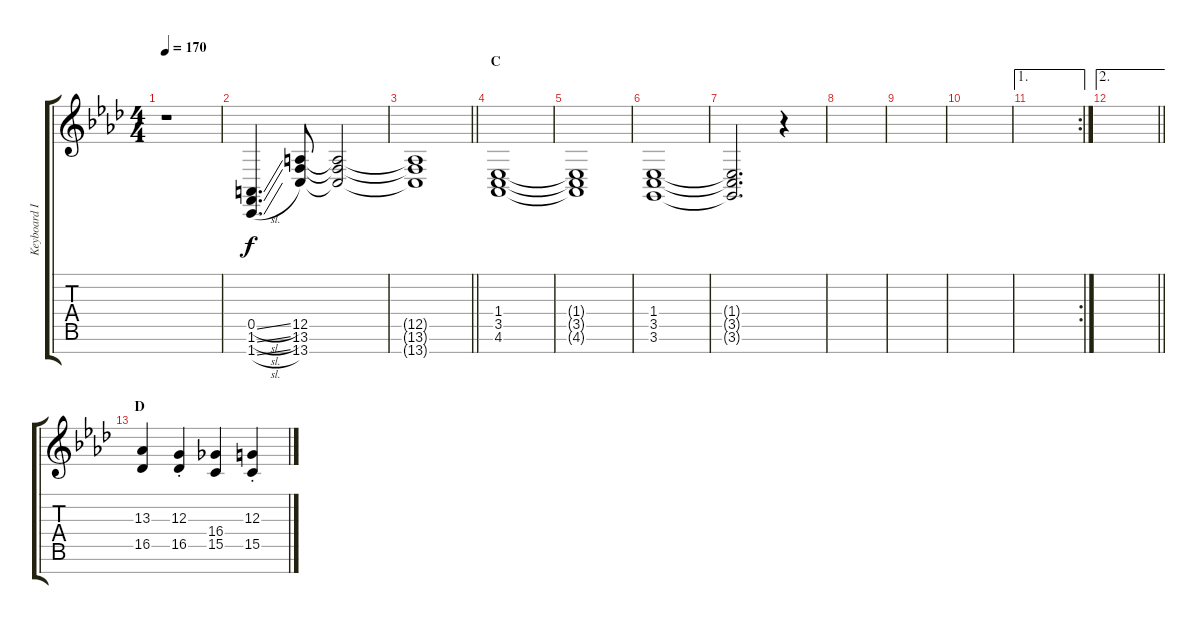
\track ("Keyboard III" "Keyboard I") {instrument pad2warm}
\staff {score tabs}
\tuning (E4 B3 G3 D3 A2 E2 B1) {hide}
\ts (4 4)
\tempo 170
\clef g2
\ks ab
r.1{dy f} |
(0.5{sl} 1.6{sl} 1.7{sl}).4{d} (12.5 13.6 13.7).8 (12.5{t} 13.6{t} 13.7{t}).2 |
\barLineRight lightlight
(12.5{t} 13.6{t} 13.7{t}).1 |
\section ("" "C")
(1.4 3.5 4.6).1 |
(1.4{t} 3.5{t} 4.6{t}).1 |
(1.4 3.5 3.6).1 |
(1.4{t} 3.5{t} 3.6{t}).2{d} r.4 |
|
|
|
\ae 1
\rc 2
|
\ae 2
\barLineRight lightlight
|
\section ("" "D")
(13.3 16.5).4 (12.3{st} 16.5{st}).4 (16.4 15.5).4 (12.3{st} 15.5{st}).4
